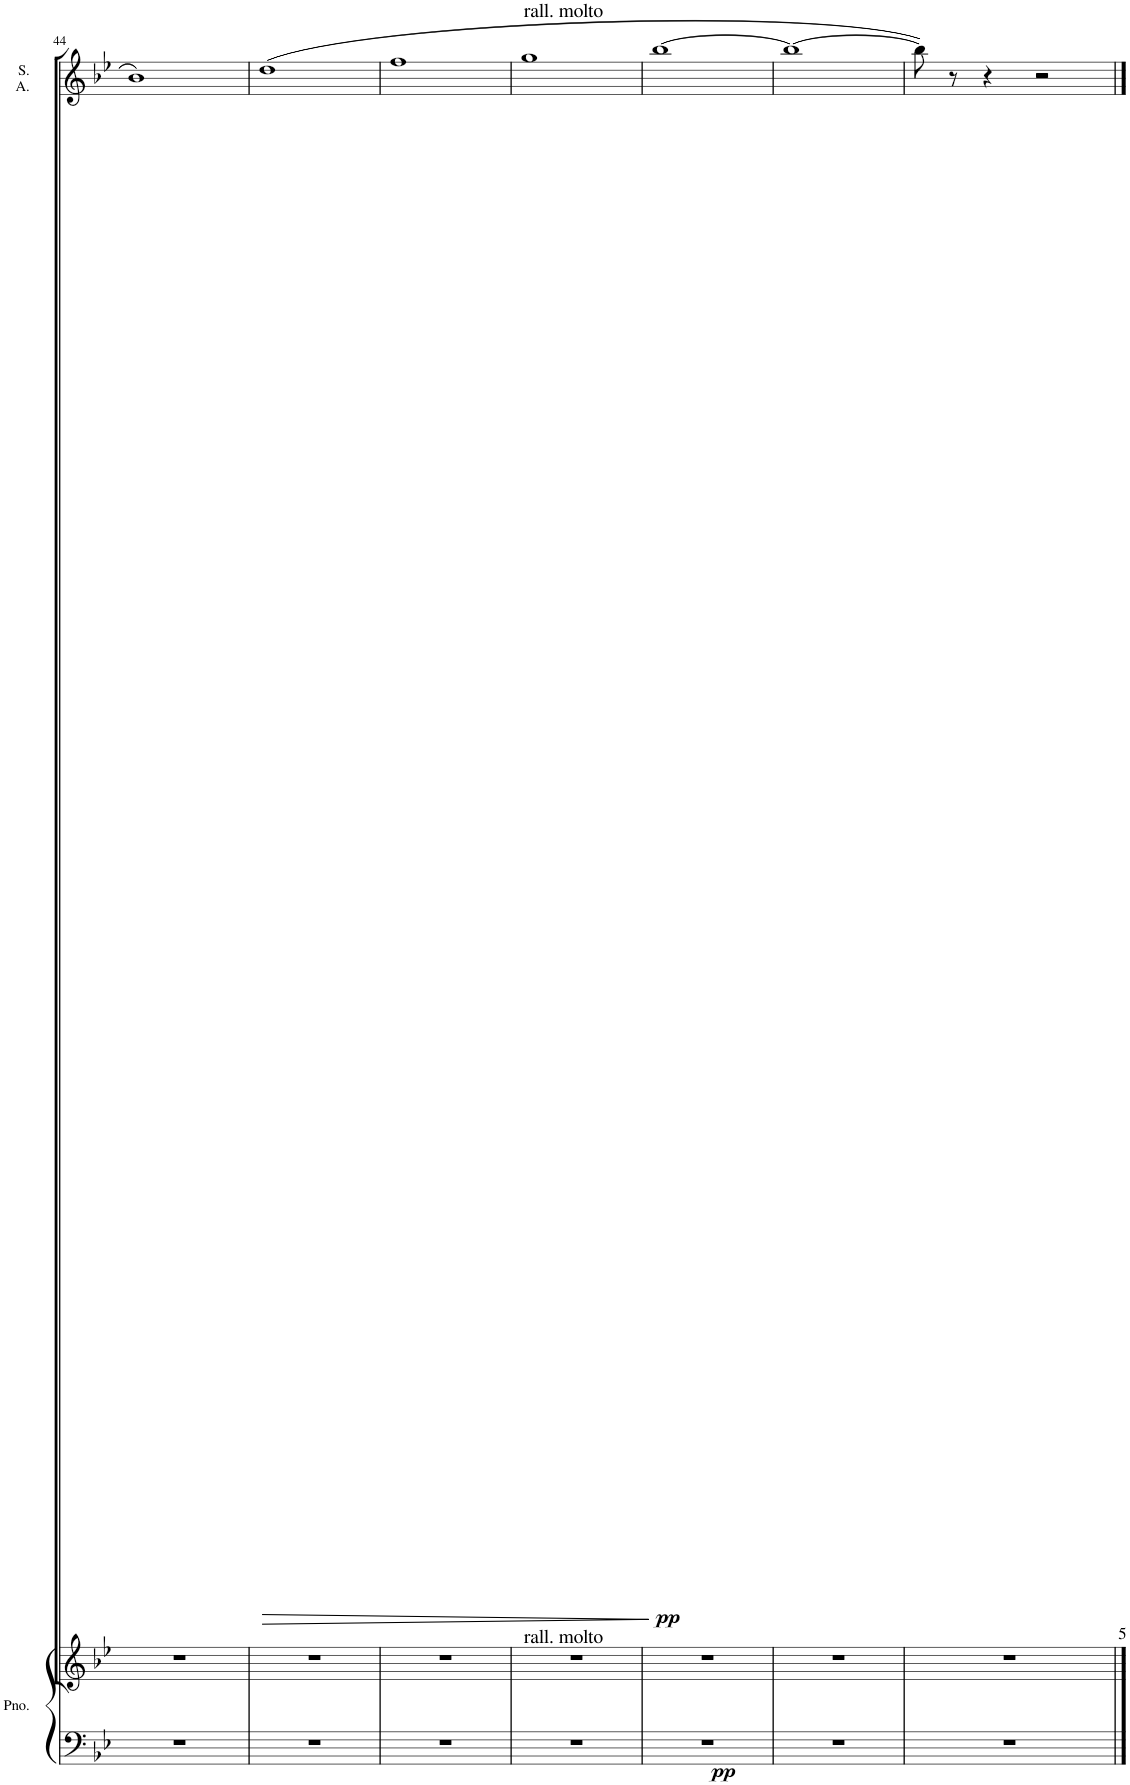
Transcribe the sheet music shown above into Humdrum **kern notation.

**kern	**dynam
*part1	*part1
*staff1	*staff1
*I"Soprani Alti	*
*I'S. A.	*
!!LO:PB:g=z
*clefG2	*
*k[b-e-]	*
*M4/4	*
*met(c)	*
=44	=44
1b-	.
=45	=45
!	!LO:HP:b
(1dd	>
=46	=46
1ff	.
=47	=47
!LO:TX:a:t=rall. molto	!
1gg	.
.	]
=48	=48
!	!LO:DY:b
[1bb-	pp
=49	=49
1bb-_	.
=50	=50
8bb-\])	.
8r	.
4r	.
2r	.
==	==
*-	*-
